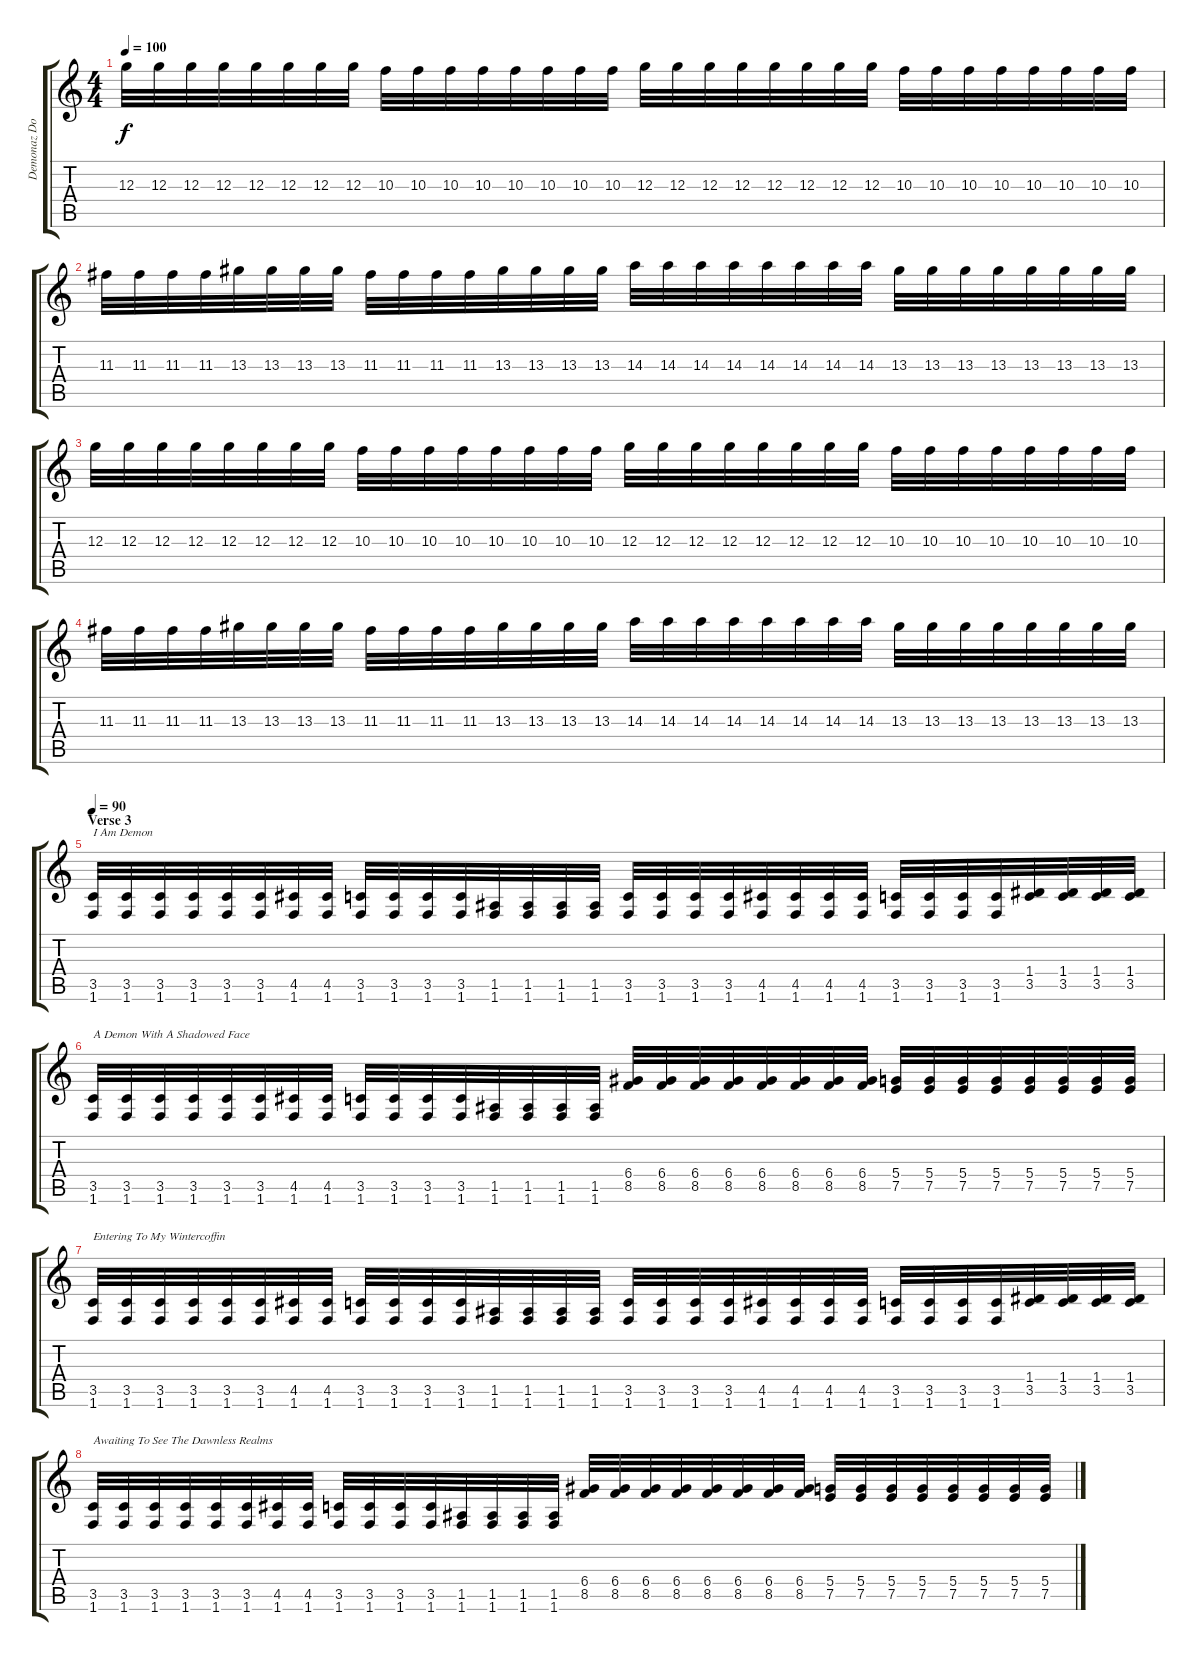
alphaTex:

\track ("Demonaz Doom Occulta" "Demonaz Do") {instrument distortionguitar}
\staff {score tabs}
\tuning (E4 B3 G3 D3 A2 E2) {hide}
\ts (4 4)
\tempo 100
\clef g2
\ks c
12.3.32{dy f} 12.3.32 12.3.32 12.3.32 12.3.32 12.3.32 12.3.32 12.3.32 10.3.32 10.3.32 10.3.32 10.3.32 10.3.32 10.3.32 10.3.32 10.3.32 12.3.32 12.3.32 12.3.32 12.3.32 12.3.32 12.3.32 12.3.32 12.3.32 10.3.32 10.3.32 10.3.32 10.3.32 10.3.32 10.3.32 10.3.32 10.3.32 |
11.3.32 11.3.32 11.3.32 11.3.32 13.3.32 13.3.32 13.3.32 13.3.32 11.3.32 11.3.32 11.3.32 11.3.32 13.3.32 13.3.32 13.3.32 13.3.32 14.3.32 14.3.32 14.3.32 14.3.32 14.3.32 14.3.32 14.3.32 14.3.32 13.3.32 13.3.32 13.3.32 13.3.32 13.3.32 13.3.32 13.3.32 13.3.32 |
12.3.32 12.3.32 12.3.32 12.3.32 12.3.32 12.3.32 12.3.32 12.3.32 10.3.32 10.3.32 10.3.32 10.3.32 10.3.32 10.3.32 10.3.32 10.3.32 12.3.32 12.3.32 12.3.32 12.3.32 12.3.32 12.3.32 12.3.32 12.3.32 10.3.32 10.3.32 10.3.32 10.3.32 10.3.32 10.3.32 10.3.32 10.3.32 |
11.3.32 11.3.32 11.3.32 11.3.32 13.3.32 13.3.32 13.3.32 13.3.32 11.3.32 11.3.32 11.3.32 11.3.32 13.3.32 13.3.32 13.3.32 13.3.32 14.3.32 14.3.32 14.3.32 14.3.32 14.3.32 14.3.32 14.3.32 14.3.32 13.3.32 13.3.32 13.3.32 13.3.32 13.3.32 13.3.32 13.3.32 13.3.32 |
\section ("" "Verse 3")
\tempo 90
(3.5 1.6).32{txt "I Am Demon"} (3.5 1.6).32 (3.5 1.6).32 (3.5 1.6).32 (3.5 1.6).32 (3.5 1.6).32 (4.5 1.6).32 (4.5 1.6).32 (3.5 1.6).32 (3.5 1.6).32 (3.5 1.6).32 (3.5 1.6).32 (1.5 1.6).32 (1.5 1.6).32 (1.5 1.6).32 (1.5 1.6).32 (3.5 1.6).32 (3.5 1.6).32 (3.5 1.6).32 (3.5 1.6).32 (4.5 1.6).32 (4.5 1.6).32 (4.5 1.6).32 (4.5 1.6).32 (3.5 1.6).32 (3.5 1.6).32 (3.5 1.6).32 (3.5 1.6).32 (1.4 3.5).32 (1.4 3.5).32 (1.4 3.5).32 (1.4 3.5).32 |
(3.5 1.6).32{txt "A Demon With A Shadowed Face"} (3.5 1.6).32 (3.5 1.6).32 (3.5 1.6).32 (3.5 1.6).32 (3.5 1.6).32 (4.5 1.6).32 (4.5 1.6).32 (3.5 1.6).32 (3.5 1.6).32 (3.5 1.6).32 (3.5 1.6).32 (1.5 1.6).32 (1.5 1.6).32 (1.5 1.6).32 (1.5 1.6).32 (6.4 8.5).32 (6.4 8.5).32 (6.4 8.5).32 (6.4 8.5).32 (6.4 8.5).32 (6.4 8.5).32 (6.4 8.5).32 (6.4 8.5).32 (5.4 7.5).32 (5.4 7.5).32 (5.4 7.5).32 (5.4 7.5).32 (5.4 7.5).32 (5.4 7.5).32 (5.4 7.5).32 (5.4 7.5).32 |
(3.5 1.6).32{txt "Entering To My Wintercoffin"} (3.5 1.6).32 (3.5 1.6).32 (3.5 1.6).32 (3.5 1.6).32 (3.5 1.6).32 (4.5 1.6).32 (4.5 1.6).32 (3.5 1.6).32 (3.5 1.6).32 (3.5 1.6).32 (3.5 1.6).32 (1.5 1.6).32 (1.5 1.6).32 (1.5 1.6).32 (1.5 1.6).32 (3.5 1.6).32 (3.5 1.6).32 (3.5 1.6).32 (3.5 1.6).32 (4.5 1.6).32 (4.5 1.6).32 (4.5 1.6).32 (4.5 1.6).32 (3.5 1.6).32 (3.5 1.6).32 (3.5 1.6).32 (3.5 1.6).32 (1.4 3.5).32 (1.4 3.5).32 (1.4 3.5).32 (1.4 3.5).32 |
(3.5 1.6).32{txt "Awaiting To See The Dawnless Realms"} (3.5 1.6).32 (3.5 1.6).32 (3.5 1.6).32 (3.5 1.6).32 (3.5 1.6).32 (4.5 1.6).32 (4.5 1.6).32 (3.5 1.6).32 (3.5 1.6).32 (3.5 1.6).32 (3.5 1.6).32 (1.5 1.6).32 (1.5 1.6).32 (1.5 1.6).32 (1.5 1.6).32 (6.4 8.5).32 (6.4 8.5).32 (6.4 8.5).32 (6.4 8.5).32 (6.4 8.5).32 (6.4 8.5).32 (6.4 8.5).32 (6.4 8.5).32 (5.4 7.5).32 (5.4 7.5).32 (5.4 7.5).32 (5.4 7.5).32 (5.4 7.5).32 (5.4 7.5).32 (5.4 7.5).32 (5.4 7.5).32
